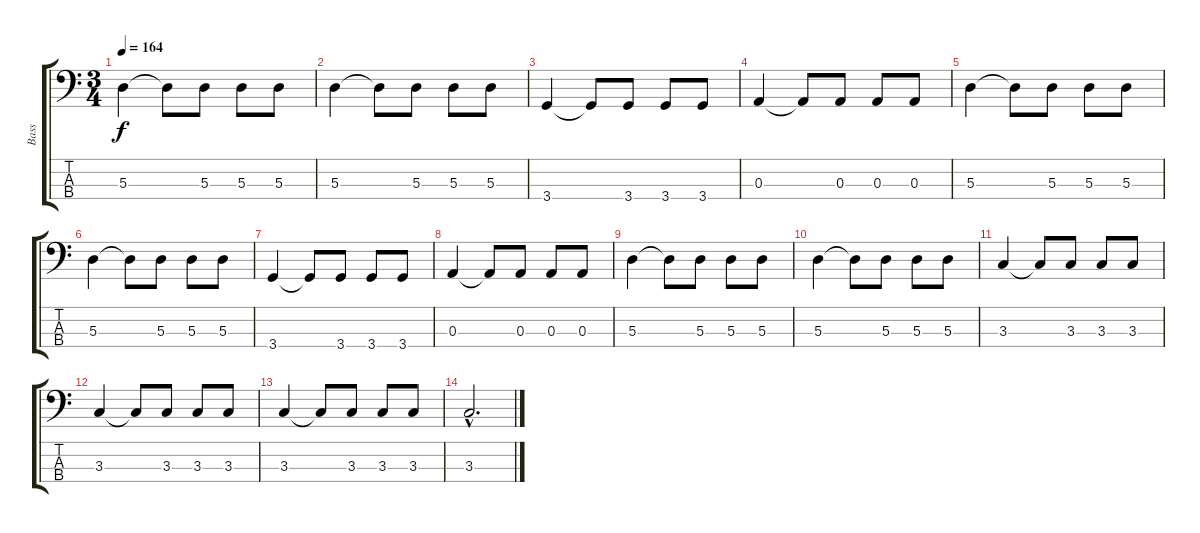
\track ("Bass" "Bass") {instrument fretlessbass}
\staff {score tabs}
\tuning (G2 D2 A1 E1) {hide}
\ts (3 4)
\tempo 164
\clef f4
\ks c
5.3.4{dy f} 5.3{t}.8 5.3.8 5.3.8 5.3.8 |
5.3.4 5.3{t}.8 5.3.8 5.3.8 5.3.8 |
3.4.4 3.4{t}.8 3.4.8 3.4.8 3.4.8 |
0.3.4 0.3{t}.8 0.3.8 0.3.8 0.3.8 |
5.3.4 5.3{t}.8 5.3.8 5.3.8 5.3.8 |
5.3.4 5.3{t}.8 5.3.8 5.3.8 5.3.8 |
3.4.4 3.4{t}.8 3.4.8 3.4.8 3.4.8 |
0.3.4 0.3{t}.8 0.3.8 0.3.8 0.3.8 |
5.3.4 5.3{t}.8 5.3.8 5.3.8 5.3.8 |
5.3.4 5.3{t}.8 5.3.8 5.3.8 5.3.8 |
3.3.4 3.3{t}.8 3.3.8 3.3.8 3.3.8 |
3.3.4 3.3{t}.8 3.3.8 3.3.8 3.3.8 |
3.3.4 3.3{t}.8 3.3.8 3.3.8 3.3.8 |
3.3{hac}.2{d volume 0}
